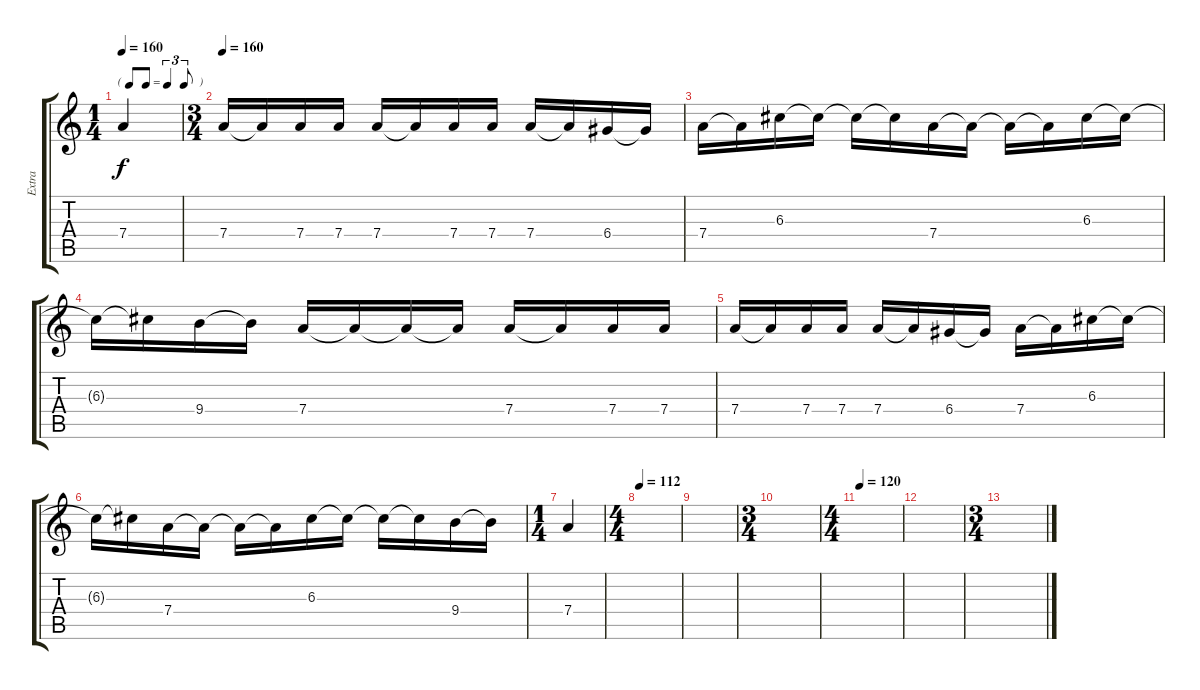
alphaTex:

\track ("Extra                    gtr6" "Extra     ") {instrument distortionguitar}
\staff {score tabs}
\tuning (E4 B3 G3 D3 A2 E2) {hide}
\ts (1 4)
\tf triplet8th
\tempo 160
\clef g2
\ks c
7.4.4{dy f} |
\ts (3 4)
\tempo 160
7.4.16 7.4{t}.16 7.4.16 7.4.16 7.4.16 7.4{t}.16 7.4.16 7.4.16 7.4.16 7.4{t}.16 6.4.16 6.4{t}.16 |
7.4.16 7.4{t}.16 6.3.16 6.3{t}.16 6.3{t}.16 6.3{t}.16 7.4.16 7.4{t}.16 7.4{t}.16 7.4{t}.16 6.3.16 6.3{t}.16 |
6.3{t}.16 6.3{t}.16 9.4.16 9.4{t}.16 7.4.16 7.4{t}.16 7.4{t}.16 7.4{t}.16 7.4.16 7.4{t}.16 7.4.16 7.4.16 |
7.4.16 7.4{t}.16 7.4.16 7.4.16 7.4.16 7.4{t}.16 6.4.16 6.4{t}.16 7.4.16 7.4{t}.16 6.3.16 6.3{t}.16 |
6.3{t}.16 6.3{t}.16 7.4.16 7.4{t}.16 7.4{t}.16 7.4{t}.16 6.3.16 6.3{t}.16 6.3{t}.16 6.3{t}.16 9.4.16 9.4{t}.16 |
\ts (1 4)
7.4.4 |
\ts (4 4)
\tempo 120
\tempo 112
|
|
\ts (3 4)
|
\ts (4 4)
\tempo 120
|
|
\ts (3 4)
